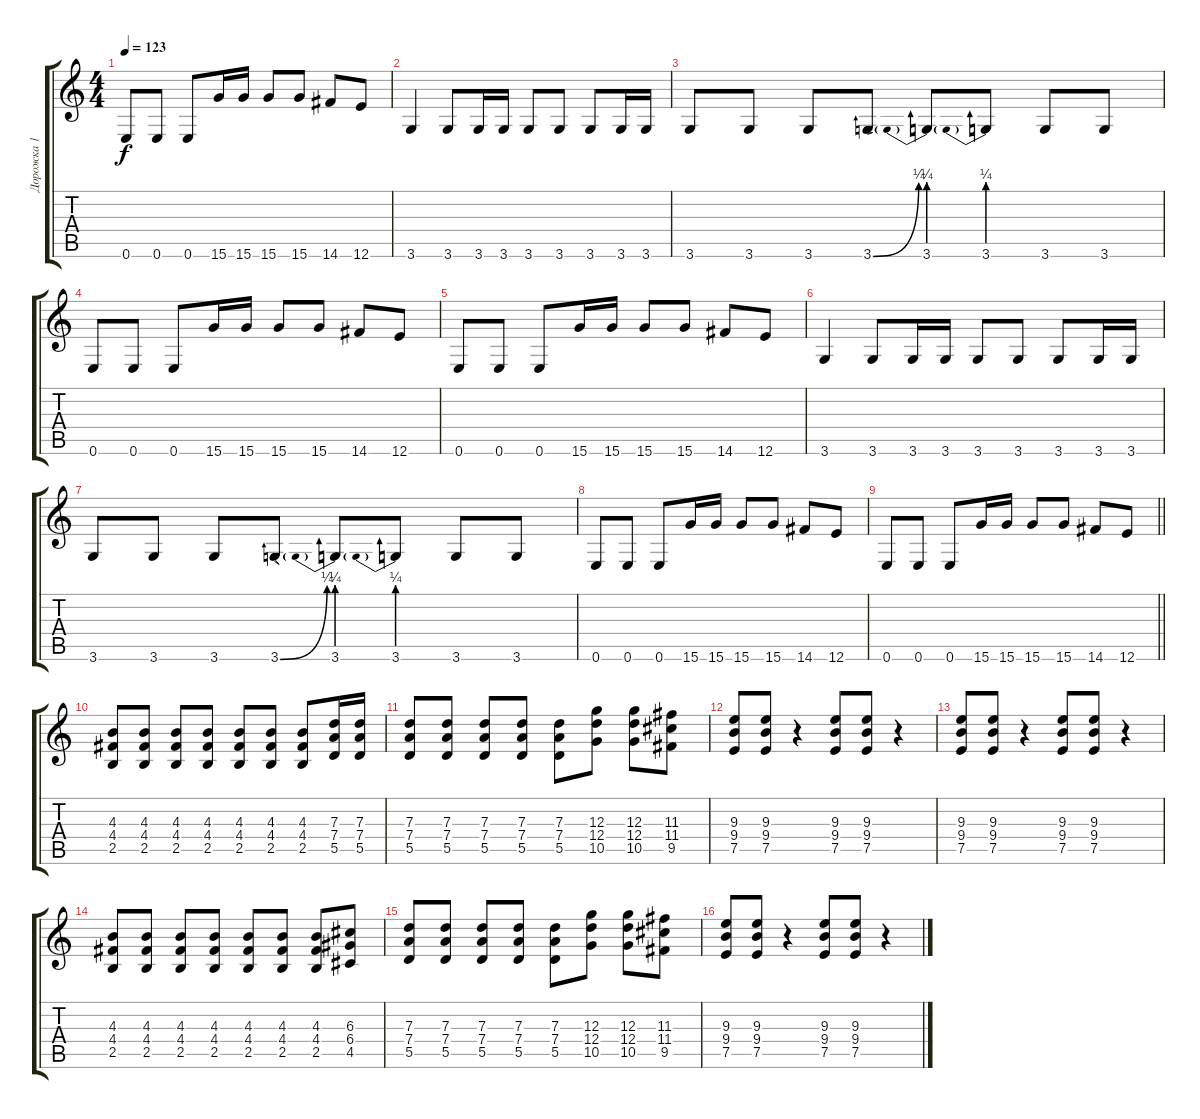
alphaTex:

\track ("Дорожка 1" "Дорожка 1") {instrument overdrivenguitar}
\staff {score tabs}
\tuning (E4 B3 G3 D3 A2 E2) {hide}
\ts (4 4)
\tempo 123
\clef g2
\ks c
0.6.8{dy f} 0.6.8 0.6.8 15.6.16 15.6.16 15.6.8 15.6.8 14.6.8 12.6.8 |
3.6.4 3.6.8 3.6.16 3.6.16 3.6.8 3.6.8 3.6.8 3.6.16 3.6.16 |
3.6.8 3.6.8 3.6.8 3.6{be (bend 0 0 60 1)}.8 3.6{be (prebend 0 1 60 1)}.8 3.6{be (prebend 0 1 60 1)}.8 3.6.8 3.6.8 |
0.6.8 0.6.8 0.6.8 15.6.16 15.6.16 15.6.8 15.6.8 14.6.8 12.6.8 |
0.6.8 0.6.8 0.6.8 15.6.16 15.6.16 15.6.8 15.6.8 14.6.8 12.6.8 |
3.6.4 3.6.8 3.6.16 3.6.16 3.6.8 3.6.8 3.6.8 3.6.16 3.6.16 |
3.6.8 3.6.8 3.6.8 3.6{be (bend 0 0 60 1)}.8 3.6{be (prebend 0 1 60 1)}.8 3.6{be (prebend 0 1 60 1)}.8 3.6.8 3.6.8 |
0.6.8 0.6.8 0.6.8 15.6.16 15.6.16 15.6.8 15.6.8 14.6.8 12.6.8 |
\barLineRight lightlight
0.6.8 0.6.8 0.6.8 15.6.16 15.6.16 15.6.8 15.6.8 14.6.8 12.6.8 |
(4.3 4.4 2.5).8 (4.3 4.4 2.5).8 (4.3 4.4 2.5).8 (4.3 4.4 2.5).8 (4.3 4.4 2.5).8 (4.3 4.4 2.5).8 (4.3 4.4 2.5).8 (7.3 7.4 5.5).16 (7.3 7.4 5.5).16 |
(7.3 7.4 5.5).8 (7.3 7.4 5.5).8 (7.3 7.4 5.5).8 (7.3 7.4 5.5).8 (7.3 7.4 5.5).8 (12.3 12.4 10.5).8 (12.3 12.4 10.5).8 (11.3 11.4 9.5).8 |
(9.3 9.4 7.5).8 (9.3 9.4 7.5).8 r.4 (9.3 9.4 7.5).8 (9.3 9.4 7.5).8 r.4 |
(9.3 9.4 7.5).8 (9.3 9.4 7.5).8 r.4 (9.3 9.4 7.5).8 (9.3 9.4 7.5).8 r.4 |
(4.3 4.4 2.5).8 (4.3 4.4 2.5).8 (4.3 4.4 2.5).8 (4.3 4.4 2.5).8 (4.3 4.4 2.5).8 (4.3 4.4 2.5).8 (4.3 4.4 2.5).8 (6.3 6.4 4.5).8 |
(7.3 7.4 5.5).8 (7.3 7.4 5.5).8 (7.3 7.4 5.5).8 (7.3 7.4 5.5).8 (7.3 7.4 5.5).8 (12.3 12.4 10.5).8 (12.3 12.4 10.5).8 (11.3 11.4 9.5).8 |
(9.3 9.4 7.5).8 (9.3 9.4 7.5).8 r.4 (9.3 9.4 7.5).8 (9.3 9.4 7.5).8 r.4
